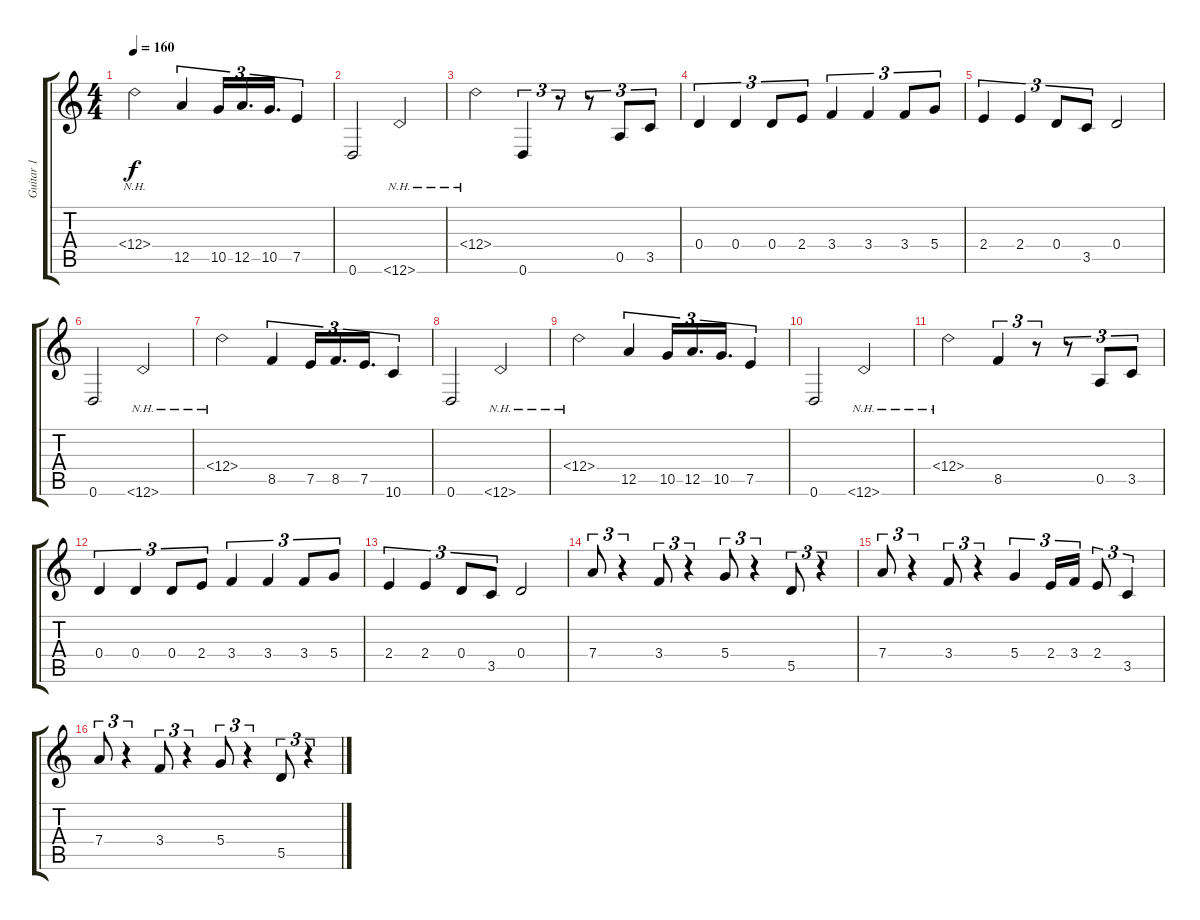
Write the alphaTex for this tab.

\track ("Guitar 1" "Guitar 1") {instrument acousticguitarsteel}
\staff {score tabs}
\tuning (E4 B3 G3 D3 A2 D2) {hide}
\ts (4 4)
\tempo 160
\clef g2
\ks c
12.4{nh}.2{dy f} 12.5.4{tu (3 2)} 10.5.16{tu (3 2)} 12.5.16{d tu (3 2)} 10.5.16{d tu (3 2)} 7.5.4{tu (3 2)} |
0.6.2 12.6{nh}.2 |
12.4{nh}.2 0.6.4{tu (3 2)} r.8{tu (3 2)} r.8{tu (3 2)} 0.5.8{tu (3 2)} 3.5.8{tu (3 2)} |
0.4.4{tu (3 2)} 0.4.4{tu (3 2)} 0.4.8{tu (3 2)} 2.4.8{tu (3 2)} 3.4.4{tu (3 2)} 3.4.4{tu (3 2)} 3.4.8{tu (3 2)} 5.4.8{tu (3 2)} |
2.4.4{tu (3 2)} 2.4.4{tu (3 2)} 0.4.8{tu (3 2)} 3.5.8{tu (3 2)} 0.4.2 |
0.6.2 12.6{nh}.2 |
12.4{nh}.2 8.5.4{tu (3 2)} 7.5.16{tu (3 2)} 8.5.16{d tu (3 2)} 7.5.16{d tu (3 2)} 10.6.4{tu (3 2)} |
0.6.2 12.6{nh}.2 |
12.4{nh}.2 12.5.4{tu (3 2)} 10.5.16{tu (3 2)} 12.5.16{d tu (3 2)} 10.5.16{d tu (3 2)} 7.5.4{tu (3 2)} |
0.6.2 12.6{nh}.2 |
12.4{nh}.2 8.5.4{tu (3 2)} r.8{tu (3 2)} r.8{tu (3 2)} 0.5.8{tu (3 2)} 3.5.8{tu (3 2)} |
0.4.4{tu (3 2)} 0.4.4{tu (3 2)} 0.4.8{tu (3 2)} 2.4.8{tu (3 2)} 3.4.4{tu (3 2)} 3.4.4{tu (3 2)} 3.4.8{tu (3 2)} 5.4.8{tu (3 2)} |
2.4.4{tu (3 2)} 2.4.4{tu (3 2)} 0.4.8{tu (3 2)} 3.5.8{tu (3 2)} 0.4.2 |
7.4.8{tu (3 2)} r.4{tu (3 2)} 3.4.8{tu (3 2)} r.4{tu (3 2)} 5.4.8{tu (3 2)} r.4{tu (3 2)} 5.5.8{tu (3 2)} r.4{tu (3 2)} |
7.4.8{tu (3 2)} r.4{tu (3 2)} 3.4.8{tu (3 2)} r.4{tu (3 2)} 5.4.4{tu (3 2)} 2.4.16{tu (3 2)} 3.4.16{tu (3 2)} 2.4.8{tu (3 2)} 3.5.4{tu (3 2)} |
7.4.8{tu (3 2)} r.4{tu (3 2)} 3.4.8{tu (3 2)} r.4{tu (3 2)} 5.4.8{tu (3 2)} r.4{tu (3 2)} 5.5.8{tu (3 2)} r.4{tu (3 2)}
